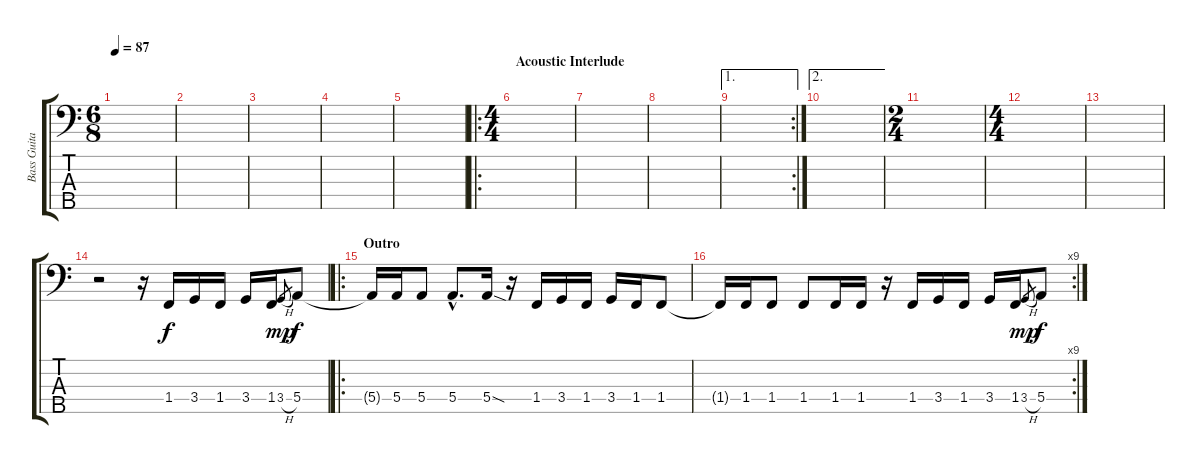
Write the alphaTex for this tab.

\track ("Bass Guitar" "Bass Guita") {instrument electricbassfinger}
\staff {score tabs}
\tuning (G2 D2 A1 E1 B0) {hide}
\ts (6 8)
\tempo 87
\clef f4
\ks c
|
|
|
|
|
\ro
\ts (4 4)
\section ("" "Acoustic Interlude")
|
|
|
\ae 1
\rc 2
|
\ae 2
|
\ts (2 4)
|
\ts (4 4)
|
|
r.2 r.16 1.4.16 3.4.16 1.4.16 3.4.16 1.4.16 3.4{h}.8{gr dy mp} 5.4.8{dy f} |
\ro
\section ("" "Outro")
5.4{t}.16 5.4.16 5.4.8 5.4{hac}.8{d} 5.4{sod}.16 r.16 1.4.16 3.4.16 1.4.16 3.4.16 1.4.16 1.4.8 |
\rc 9
1.4{t}.16 1.4.16 1.4.8 1.4.8 1.4.16 1.4.16 r.16 1.4.16 3.4.16 1.4.16 3.4.16 1.4.16 3.4{h}.8{gr dy mp} 5.4.8{dy f}
